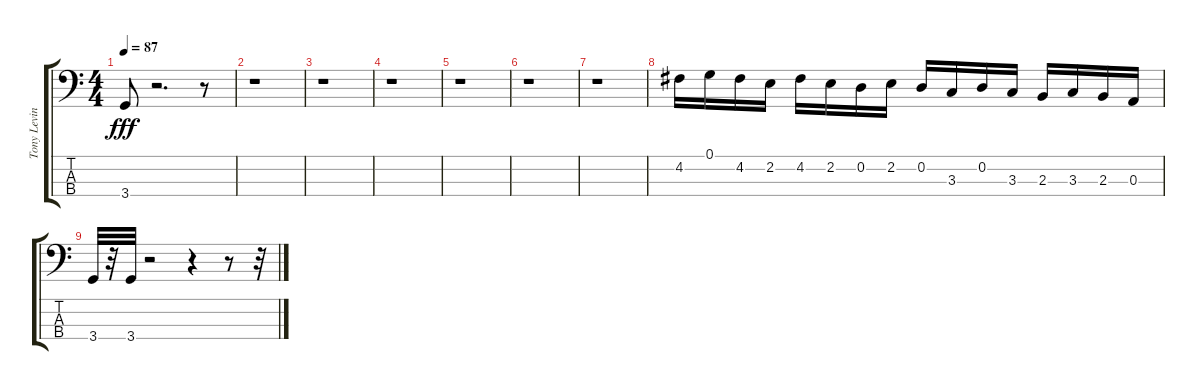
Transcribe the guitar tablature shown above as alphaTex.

\track ("Tony Levine (Bass)" "Tony Levin") {instrument electricbassfinger}
\staff {score tabs}
\tuning (G2 D2 A1 E1) {hide}
\ts (4 4)
\tempo 87
\clef f4
\ks c
3.4.8{dy fff} r.2{d} r.8 |
r.1 |
r.1 |
r.1 |
r.1 |
r.1 |
r.1 |
4.2.16 0.1.16 4.2.16 2.2.16 4.2.16 2.2.16 0.2.16 2.2.16 0.2.16 3.3.16 0.2.16 3.3.16 2.3.16 3.3.16 2.3.16 0.3.16 |
3.4.32 r.32 3.4.32 r.2 r.4 r.8 r.32
